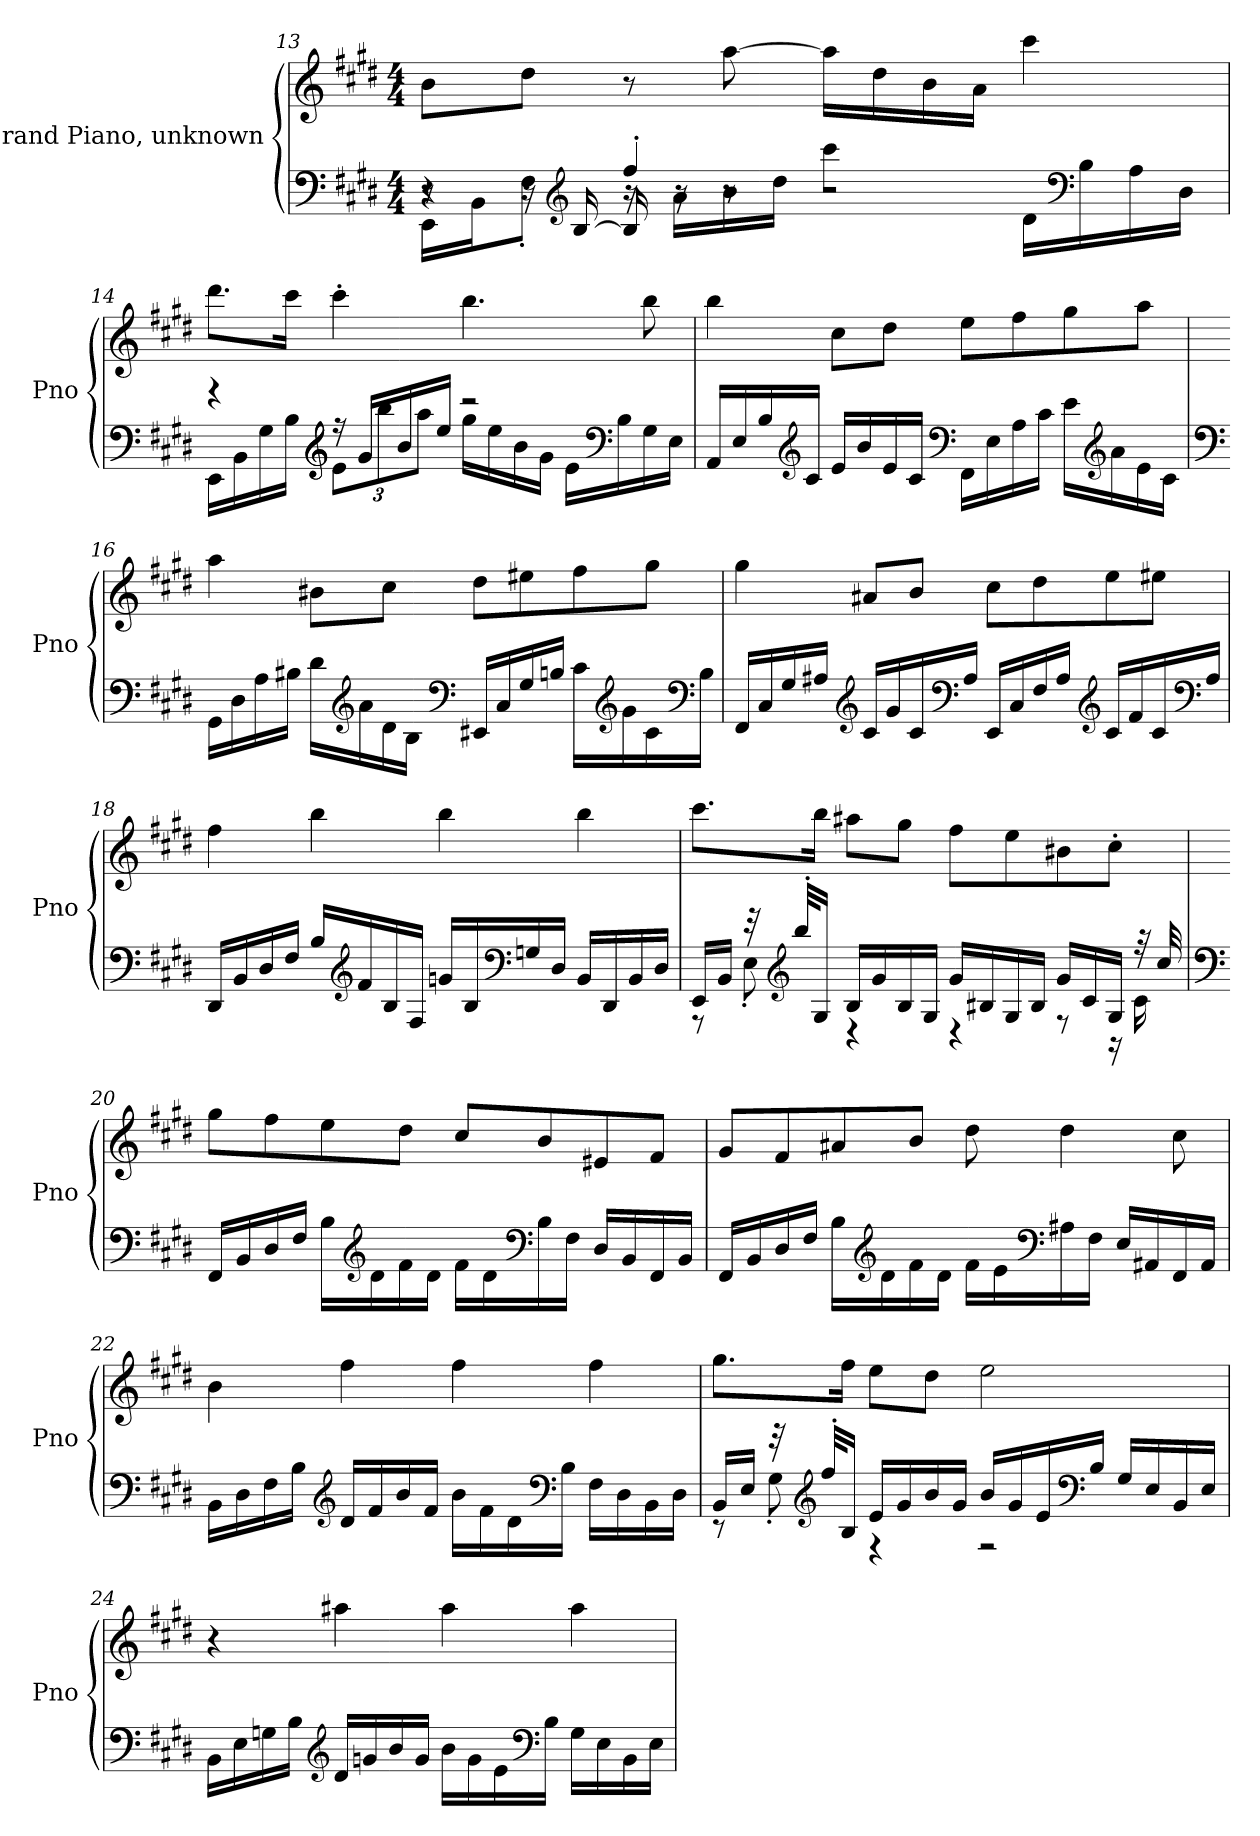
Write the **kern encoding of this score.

**kern	**kern
*part1	*part1
*staff2	*staff1
*I"Grand Piano, unknown	*
*I'Pno	*
!!LO:PB:g=z
*clefF4	*clefG2
*k[f#c#g#d#]	*k[f#c#g#d#]
*M4/4	*M4/4
=13	=13
*^	*
*	*^	*
4r	16EE\LL	8r	8b\L
.	16BB\J	.	.
.	8F#'\J	16r	8dd#\J
*clefG2	*	*	*
.	.	[16B/	.
4ff#'/	16r	16B/]	8r
.	16a\LL	16r	.
.	16b\	8r	[8aa\
.	16dd#\JJ	.	.
2r	4ccc#\	2r	16aa\LL]
.	.	.	16dd#\
.	.	.	16b\
.	.	.	16a\JJ
.	16d#\LL	.	4ccc#\
*clefF4	*	*	*
.	16B\	.	.
.	16A\	.	.
.	16D#\JJ	.	.
*	*v	*v	*
=14	=14	=14
4r	16EE\LL	8.ddd#\L
.	16BB\	.
.	16G#\	.
.	16B\JJ	16ccc#\Jk
*clefG2	*	*
*	*Xbrackettup	*
16r	12e\L	4ccc#'\
16g#/LL	.	.
.	12bb\	.
16b/	.	.
.	12aa\J	.
16ee/JJ	.	.
2r	16gg#\LL	4.bb\
.	16ee\	.
.	16b\	.
.	16g#\JJ	.
.	16e\LL	.
*clefF4	*	*
.	16B\	.
.	16G#\	8bb\
.	16E\JJ	.
*v	*v	*
!!LO:LB:g=z
=15	=15
16AA/LL	4bb\
16E/	.
16B/	.
*clefG2	*
16c#/JJ	.
16e/LL	8cc#\L
16b/	.
16e/	8dd#\J
16c#/JJ	.
*clefF4	*
16FF#\LL	8ee\L
16E\	.
16A\	8ff#\
16c#\JJ	.
16e\LL	8gg#\
*clefG2	*
16a\	.
16e\	8aa\J
16c#\JJ	.
=16	=16
*clefF4	*
16GG#\LL	4aa\
16D#\	.
16A\	.
16B#X\JJ	.
16d#\LL	8b#X\L
*clefG2	*
16a\	.
16d#\	8cc#\J
16B#\JJ	.
*clefF4	*
16EE#X/LL	8dd#\L
16C#/	.
16G#/	8ee#X\
16Bn/JJ	.
16c#\LL	8ff#\
*clefG2	*
16g#\	.
16c#\	8gg#\J
*clefF4	*
16B\JJ	.
!!LO:LB:g=z
=17	=17
16FF#/LL	4gg#\
16C#/	.
16G#/	.
16A#X/JJ	.
*clefG2	*
16c#/LL	8a#X/L
16g#/	.
16c#/	8b/J
*clefF4	*
16A#/JJ	.
16EE/LL	8cc#\L
16C#/	.
16F#/	8dd#\
16A#/JJ	.
*clefG2	*
16c#/LL	8ee\
16f#/	.
16c#/	8ee#X\J
*clefF4	*
16A#/JJ	.
!!LO:LB:g=z
=18	=18
16DD#/LL	4ff#\
16BB/	.
16D#/	.
16F#/JJ	.
16B/LL	4bb\
*clefG2	*
16f#/	.
16B/	.
16F#/JJ	.
16gn/LL	4bb\
16B/	.
*clefF4	*
16Gn/	.
16D#/JJ	.
16BB/LL	4bb\
16DD#/	.
16BB/	.
16D#/JJ	.
=19	=19
*^	*
16EE/LL	8r	8.ccc#\L
16BB/JJ	.	.
32r	8E'\	.
*clefG2	*	*
32bb'/KLL	.	.
16G#/JJ	.	16bb\Jk
16B/LL	4r	8aa#X\L
16g#/	.	.
16B/	.	8gg#\J
16G#/JJ	.	.
16g#/LL	4r	8ff#\L
16B#X/	.	.
16G#/	.	8ee\
16B#/JJ	.	.
16g#/LL	8r	8b#X\
16c#/	.	.
16G#/JJ	16r	8cc#'\J
32r	16c#\	.
32cc#/	.	.
*v	*v	*
!!LO:LB:g=z
=20	=20
*clefF4	*
16FF#/LL	8gg#\L
16BB/	.
16D#/	8ff#\
16F#/JJ	.
16B\LL	8ee\
*clefG2	*
16d#\	.
16f#\	8dd#\J
16d#\JJ	.
16f#\LL	8cc#/L
16d#\	.
*clefF4	*
16B\	8b/
16F#\JJ	.
16D#/LL	8e#X/
16BB/	.
16FF#/	8f#/J
16BB/JJ	.
=21	=21
16FF#/LL	8g#/L
16BB/	.
16D#/	8f#/
16F#/JJ	.
16B\LL	8a#X/
*clefG2	*
16d#\	.
16f#\	8b/J
16d#\JJ	.
16f#\LL	8dd#\
16e\	.
*clefF4	*
16A#X\	4dd#\
16F#\JJ	.
16E/LL	.
16AA#X/	.
16FF#/	8cc#\
16AA#/JJ	.
!!LO:LB:g=z
=22	=22
16BB\LL	4b\
16D#\	.
16F#\	.
16B\JJ	.
*clefG2	*
16d#/LL	4ff#\
16f#/	.
16b/	.
16f#/JJ	.
16b\LL	4ff#\
16f#\	.
16d#\	.
*clefF4	*
16B\JJ	.
16F#\LL	4ff#\
16D#\	.
16BB\	.
16D#\JJ	.
=23	=23
*^	*
16BB/LL	8r	8.gg#\L
16E/JJ	.	.
32r	8G#'\	.
*clefG2	*	*
32ff#'/KLL	.	.
16B/JJ	.	16ff#\Jk
16e/LL	4r	8ee\L
16g#/	.	.
16b/	.	8dd#\J
16g#/JJ	.	.
16b/LL	2r	2ee\
16g#/	.	.
16e/	.	.
*clefF4	*	*
16B/JJ	.	.
16G#/LL	.	.
16E/	.	.
16BB/	.	.
16E/JJ	.	.
*v	*v	*
!!LO:PB:g=z
=24	=24
16BB\LL	4r
16E\	.
16Gn\	.
16B\JJ	.
*clefG2	*
16d#/LL	4aa#X\
16gn/	.
16b/	.
16g/JJ	.
16b\LL	4aa#\
16g\	.
16e\	.
*clefF4	*
16B\JJ	.
16G\LL	4aa#\
16E\	.
16BB\	.
16E\JJ	.
=	=
*-	*-
